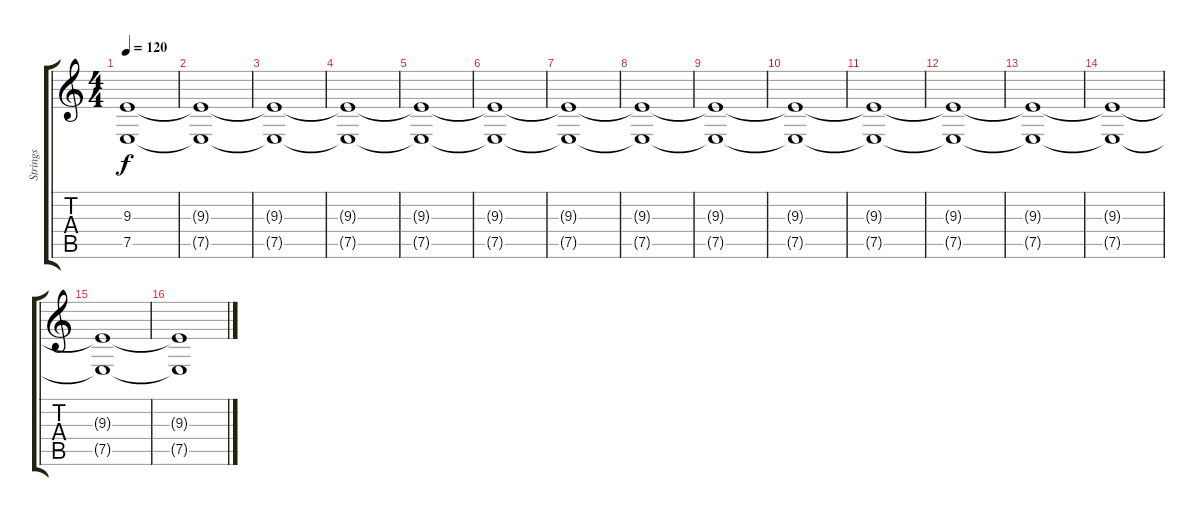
\track ("Strings" "Strings") {instrument stringensemble1}
\staff {score tabs}
\tuning (E4 B3 G3 D3 A2 E2) {hide}
\ts (4 4)
\tempo 120
\clef g2
\ks c
(9.3{t} 7.5{t}).1{dy f} |
(9.3{t} 7.5{t}).1 |
(9.3{t} 7.5{t}).1 |
(9.3{t} 7.5{t}).1 |
(9.3{t} 7.5{t}).1 |
(9.3{t} 7.5{t}).1 |
(9.3{t} 7.5{t}).1 |
(9.3{t} 7.5{t}).1 |
(9.3{t} 7.5{t}).1 |
(9.3{t} 7.5{t}).1 |
(9.3{t} 7.5{t}).1 |
(9.3{t} 7.5{t}).1 |
(9.3{t} 7.5{t}).1 |
(9.3{t} 7.5{t}).1 |
(9.3{t} 7.5{t}).1 |
(9.3{t} 7.5{t}).1
